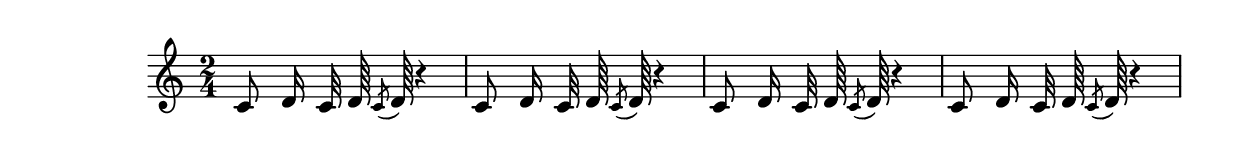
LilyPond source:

%% DO NOT EDIT this file manually; it is automatically
%% generated from LSR http://lsr.dsi.unimi.it
%% Make any changes in LSR itself, or in Documentation/snippets/new/ ,
%% and then run scripts/auxiliar/makelsr.py
%%
%% This file is in the public domain.
\version "2.12.2"

\header {
  lsrtags = "rhythms, tweaks-and-overrides"

%% Translation of GIT committish: fa19277d20f8ab0397c560eb0e7b814bd804ecec
  texidoces = "

Se pueden imprimir estilos alternativos del corchete o gancho de las
corcheas y figuras menores, mediante la sobreescritura de la propiedad
@code{flag} del objeto @code{Stem}.  Son valores válidos
@code{modern-straight-flag} y @code{old-straight-flag}.

"
  doctitlees = "Uso de estilos alternativos para los corchetes"



  texidoc = "
Alternative styles of flag on eighth and shorter notes can be displayed
by overriding the @code{flag} property of @code{Stem}.  Valid values
are @code{modern-straight-flag} and @code{old-straight-flag}.

"
  doctitle = "Using alternative flag styles"
} % begin verbatim

testnotes = {
  \autoBeamOff
  c8 d16 c32 d64 \acciaccatura { c8 } d64 r4
}

\relative c' {
  \time 2/4
  \testnotes

  \override Stem #'flag = #modern-straight-flag
  \testnotes

  \override Stem #'flag = #old-straight-flag
  \testnotes

  \revert Stem #'flag
  \testnotes
}

